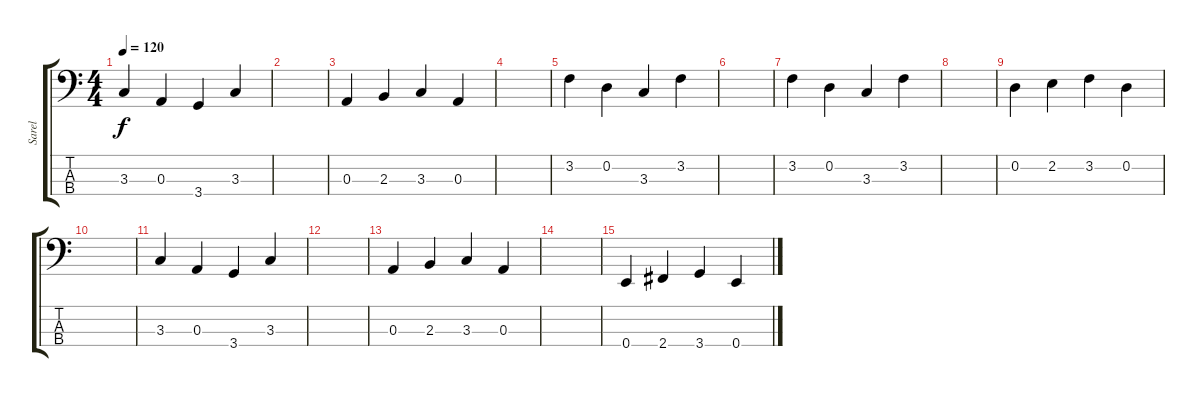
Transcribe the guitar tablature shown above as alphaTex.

\track ("Sarel" "Sarel") {instrument electricbassfinger}
\staff {score tabs}
\tuning (G2 D2 A1 E1) {hide}
\ts (4 4)
\tempo 120
\clef f4
\ks c
3.3.4{dy f} 0.3.4 3.4.4 3.3.4 |
|
0.3.4 2.3.4 3.3.4 0.3.4 |
|
3.2.4 0.2.4 3.3.4 3.2.4 |
|
3.2.4 0.2.4 3.3.4 3.2.4 |
|
0.2.4 2.2.4 3.2.4 0.2.4 |
|
3.3.4 0.3.4 3.4.4 3.3.4 |
|
0.3.4 2.3.4 3.3.4 0.3.4 |
|
0.4.4 2.4.4 3.4.4 0.4.4
